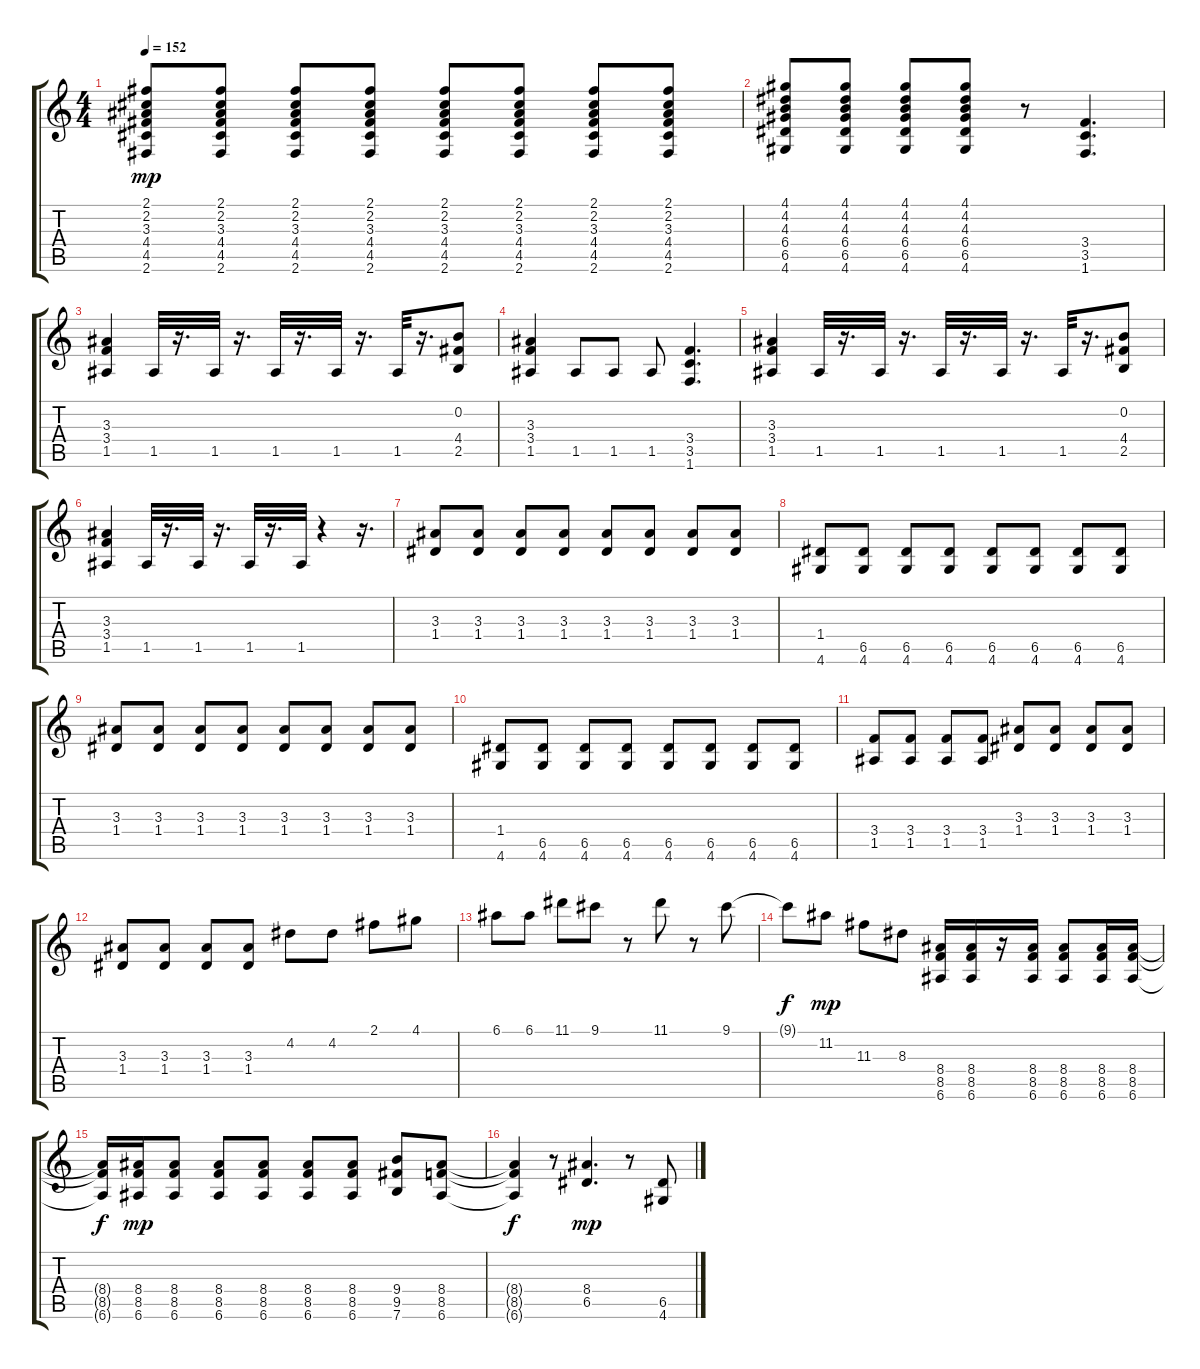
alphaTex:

\track "" {instrument acousticguitarsteel}
\staff {score tabs}
\tuning (E4 B3 G3 D3 A2 E2) {hide}
\ts (4 4)
\tempo 152
\clef g2
\ks c
(2.1 2.2 3.3 4.4 4.5 2.6).8{dy mp} (2.1 2.2 3.3 4.4 4.5 2.6).8 (2.1 2.2 3.3 4.4 4.5 2.6).8 (2.1 2.2 3.3 4.4 4.5 2.6).8 (2.1 2.2 3.3 4.4 4.5 2.6).8 (2.1 2.2 3.3 4.4 4.5 2.6).8 (2.1 2.2 3.3 4.4 4.5 2.6).8 (2.1 2.2 3.3 4.4 4.5 2.6).8 |
(4.1 4.2 4.3 6.4 6.5 4.6).8 (4.1 4.2 4.3 6.4 6.5 4.6).8 (4.1 4.2 4.3 6.4 6.5 4.6).8 (4.1 4.2 4.3 6.4 6.5 4.6).8 r.8 (3.4 3.5 1.6).4{d} |
(3.3 3.4 1.5).4 1.5.32 r.16{d} 1.5.32 r.16{d} 1.5.32 r.16{d} 1.5.32 r.16{d} 1.5.32 r.16{d} (0.2 4.4 2.5).8 |
(3.3 3.4 1.5).4 1.5.8 1.5.8 1.5.8 (3.4 3.5 1.6).4{d} |
(3.3 3.4 1.5).4 1.5.32 r.16{d} 1.5.32 r.16{d} 1.5.32 r.16{d} 1.5.32 r.16{d} 1.5.32 r.16{d} (0.2 4.4 2.5).8 |
(3.3 3.4 1.5).4 1.5.32 r.16{d} 1.5.32 r.16{d} 1.5.32 r.16{d} 1.5.32 r.4 r.16{d} |
(3.3 1.4).8 (3.3 1.4).8 (3.3 1.4).8 (3.3 1.4).8 (3.3 1.4).8 (3.3 1.4).8 (3.3 1.4).8 (3.3 1.4).8 |
(1.4 4.6).8 (6.5 4.6).8 (6.5 4.6).8 (6.5 4.6).8 (6.5 4.6).8 (6.5 4.6).8 (6.5 4.6).8 (6.5 4.6).8 |
(3.3 1.4).8 (3.3 1.4).8 (3.3 1.4).8 (3.3 1.4).8 (3.3 1.4).8 (3.3 1.4).8 (3.3 1.4).8 (3.3 1.4).8 |
(1.4 4.6).8 (6.5 4.6).8 (6.5 4.6).8 (6.5 4.6).8 (6.5 4.6).8 (6.5 4.6).8 (6.5 4.6).8 (6.5 4.6).8 |
(3.4 1.5).8 (3.4 1.5).8 (3.4 1.5).8 (3.4 1.5).8 (3.3 1.4).8 (3.3 1.4).8 (3.3 1.4).8 (3.3 1.4).8 |
(3.3 1.4).8 (3.3 1.4).8 (3.3 1.4).8 (3.3 1.4).8 4.2.8 4.2.8 2.1.8 4.1.8 |
6.1.8 6.1.8 11.1.8 9.1.8 r.8 11.1.8 r.8 9.1.8 |
9.1{t}.8{dy f} 11.2.8{dy mp} 11.3.8 8.3.8 (8.4 8.5 6.6).16 (8.4 8.5 6.6).16 r.16 (8.4 8.5 6.6).16 (8.4 8.5 6.6).8 (8.4 8.5 6.6).16 (8.4 8.5 6.6).16 |
(8.4{t} 8.5{t} 6.6{t}).16{dy f} (8.4 8.5 6.6).16{dy mp} (8.4 8.5 6.6).8 (8.4 8.5 6.6).8 (8.4 8.5 6.6).8 (8.4 8.5 6.6).8 (8.4 8.5 6.6).8 (9.4 9.5 7.6).8 (8.4 8.5 6.6).8 |
(8.4{t} 8.5{t} 6.6{t}).4{dy f} r.8 (8.4 6.5).4{d dy mp} r.8 (6.5 4.6).8
